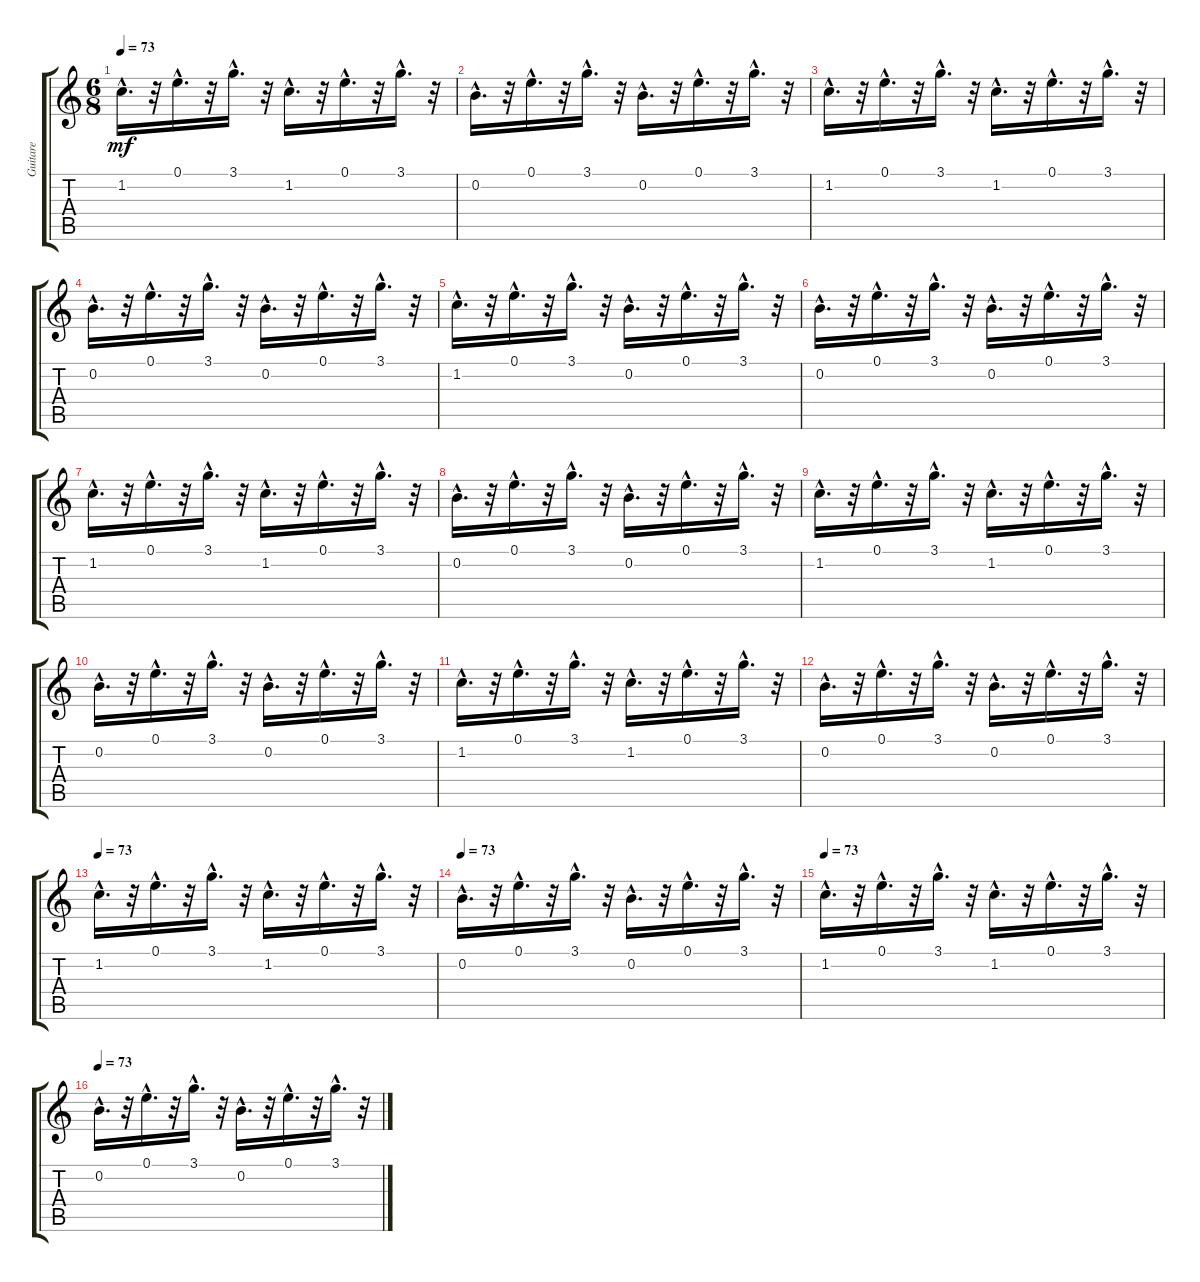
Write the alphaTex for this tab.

\track ("Guitare" "Guitare") {instrument acousticguitarnylon}
\staff {score tabs}
\tuning (E4 B3 G3 D3 A2 E2) {hide}
\ts (6 8)
\tempo 73
\clef g2
\ks c
1.2{hac}.16{d dy mf} r.32 0.1{hac}.16{d} r.32 3.1{hac}.16{d} r.32 1.2{hac}.16{d} r.32 0.1{hac}.16{d} r.32 3.1{hac}.16{d} r.32 |
0.2{hac}.16{d} r.32 0.1{hac}.16{d} r.32 3.1{hac}.16{d} r.32 0.2{hac}.16{d} r.32 0.1{hac}.16{d} r.32 3.1{hac}.16{d} r.32 |
1.2{hac}.16{d} r.32 0.1{hac}.16{d} r.32 3.1{hac}.16{d} r.32 1.2{hac}.16{d} r.32 0.1{hac}.16{d} r.32 3.1{hac}.16{d} r.32 |
0.2{hac}.16{d} r.32 0.1{hac}.16{d} r.32 3.1{hac}.16{d} r.32 0.2{hac}.16{d} r.32 0.1{hac}.16{d} r.32 3.1{hac}.16{d} r.32 |
1.2{hac}.16{d} r.32 0.1{hac}.16{d} r.32 3.1{hac}.16{d} r.32 0.2{hac}.16{d} r.32 0.1{hac}.16{d} r.32 3.1{hac}.16{d} r.32 |
0.2{hac}.16{d} r.32 0.1{hac}.16{d} r.32 3.1{hac}.16{d} r.32 0.2{hac}.16{d} r.32 0.1{hac}.16{d} r.32 3.1{hac}.16{d} r.32 |
1.2{hac}.16{d} r.32 0.1{hac}.16{d} r.32 3.1{hac}.16{d} r.32 1.2{hac}.16{d} r.32 0.1{hac}.16{d} r.32 3.1{hac}.16{d} r.32 |
0.2{hac}.16{d} r.32 0.1{hac}.16{d} r.32 3.1{hac}.16{d} r.32 0.2{hac}.16{d} r.32 0.1{hac}.16{d} r.32 3.1{hac}.16{d} r.32 |
1.2{hac}.16{d} r.32 0.1{hac}.16{d} r.32 3.1{hac}.16{d} r.32 1.2{hac}.16{d} r.32 0.1{hac}.16{d} r.32 3.1{hac}.16{d} r.32 |
0.2{hac}.16{d} r.32 0.1{hac}.16{d} r.32 3.1{hac}.16{d} r.32 0.2{hac}.16{d} r.32 0.1{hac}.16{d} r.32 3.1{hac}.16{d} r.32 |
1.2{hac}.16{d} r.32 0.1{hac}.16{d} r.32 3.1{hac}.16{d} r.32 1.2{hac}.16{d} r.32 0.1{hac}.16{d} r.32 3.1{hac}.16{d} r.32 |
0.2{hac}.16{d} r.32 0.1{hac}.16{d} r.32 3.1{hac}.16{d} r.32 0.2{hac}.16{d} r.32 0.1{hac}.16{d} r.32 3.1{hac}.16{d} r.32 |
\tempo 73
1.2{hac}.16{d} r.32 0.1{hac}.16{d} r.32 3.1{hac}.16{d} r.32 1.2{hac}.16{d} r.32 0.1{hac}.16{d} r.32 3.1{hac}.16{d} r.32 |
\tempo 73
0.2{hac}.16{d} r.32 0.1{hac}.16{d} r.32 3.1{hac}.16{d} r.32 0.2{hac}.16{d} r.32 0.1{hac}.16{d} r.32 3.1{hac}.16{d} r.32 |
\tempo 73
1.2{hac}.16{d} r.32 0.1{hac}.16{d} r.32 3.1{hac}.16{d} r.32 1.2{hac}.16{d} r.32 0.1{hac}.16{d} r.32 3.1{hac}.16{d} r.32 |
\tempo 73
0.2{hac}.16{d} r.32 0.1{hac}.16{d} r.32 3.1{hac}.16{d} r.32 0.2{hac}.16{d} r.32 0.1{hac}.16{d} r.32 3.1{hac}.16{d} r.32
